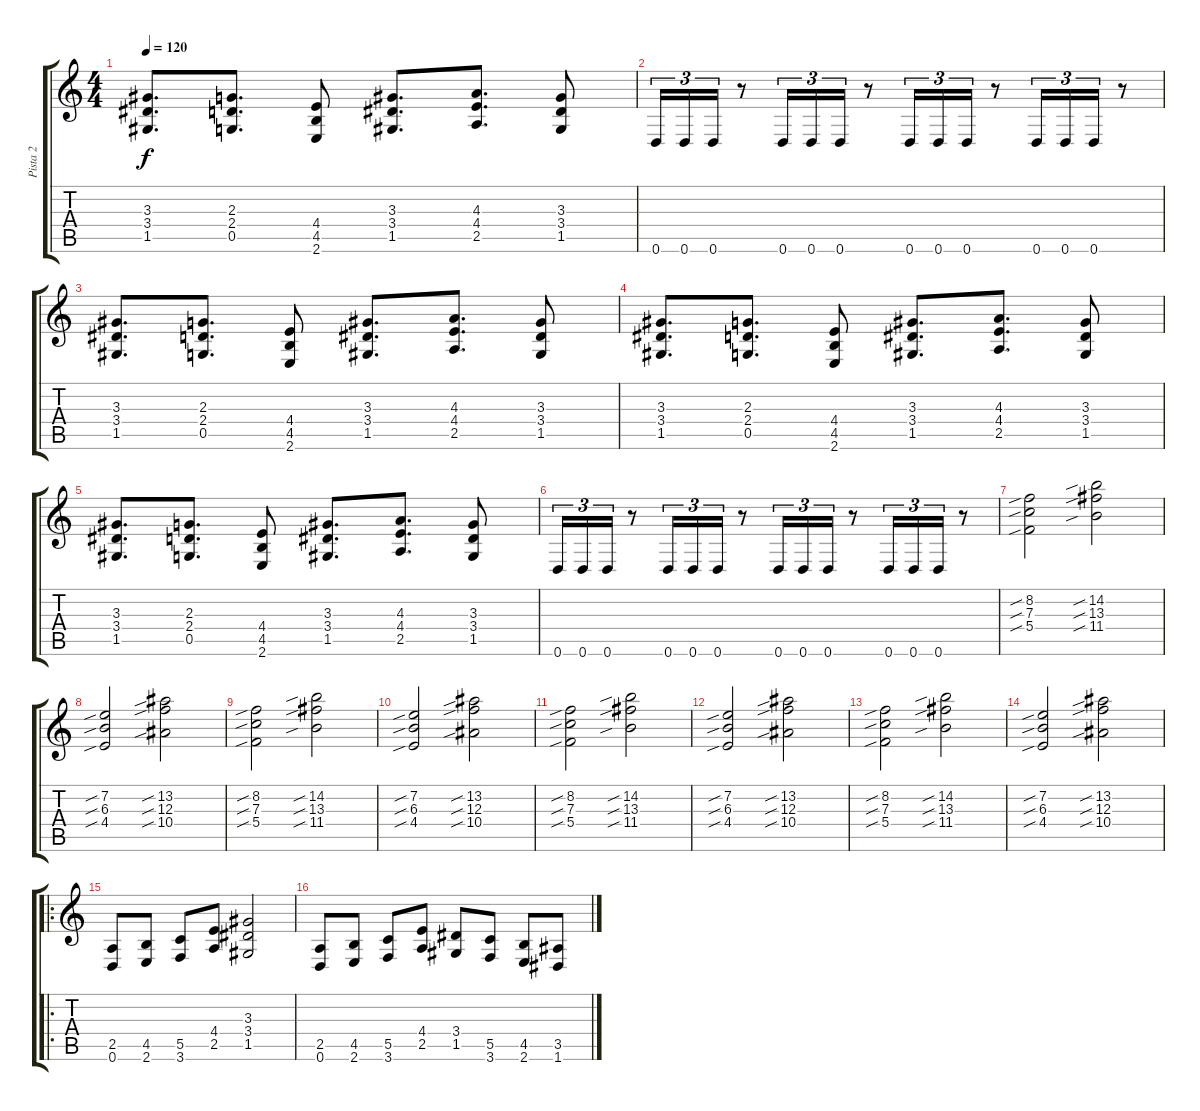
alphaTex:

\track ("Pista 2" "Pista 2") {instrument overdrivenguitar}
\staff {score tabs}
\tuning (D4 A3 F3 C3 G2 D2) {hide}
\ts (4 4)
\tempo 120
\clef g2
\ks c
(3.3 3.4 1.5).8{d dy f} (2.3 2.4 0.5).8{d} (4.4 4.5 2.6).8 (3.3 3.4 1.5).8{d} (4.3 4.4 2.5).8{d} (3.3 3.4 1.5).8 |
0.6.16{tu (3 2)} 0.6.16{tu (3 2)} 0.6.16{tu (3 2)} r.8 0.6.16{tu (3 2)} 0.6.16{tu (3 2)} 0.6.16{tu (3 2)} r.8 0.6.16{tu (3 2)} 0.6.16{tu (3 2)} 0.6.16{tu (3 2)} r.8 0.6.16{tu (3 2)} 0.6.16{tu (3 2)} 0.6.16{tu (3 2)} r.8 |
(3.3 3.4 1.5).8{d} (2.3 2.4 0.5).8{d} (4.4 4.5 2.6).8 (3.3 3.4 1.5).8{d} (4.3 4.4 2.5).8{d} (3.3 3.4 1.5).8 |
(3.3 3.4 1.5).8{d} (2.3 2.4 0.5).8{d} (4.4 4.5 2.6).8 (3.3 3.4 1.5).8{d} (4.3 4.4 2.5).8{d} (3.3 3.4 1.5).8 |
(3.3 3.4 1.5).8{d} (2.3 2.4 0.5).8{d} (4.4 4.5 2.6).8 (3.3 3.4 1.5).8{d} (4.3 4.4 2.5).8{d} (3.3 3.4 1.5).8 |
0.6.16{tu (3 2)} 0.6.16{tu (3 2)} 0.6.16{tu (3 2)} r.8 0.6.16{tu (3 2)} 0.6.16{tu (3 2)} 0.6.16{tu (3 2)} r.8 0.6.16{tu (3 2)} 0.6.16{tu (3 2)} 0.6.16{tu (3 2)} r.8 0.6.16{tu (3 2)} 0.6.16{tu (3 2)} 0.6.16{tu (3 2)} r.8 |
(8.2{sib} 7.3{sib} 5.4{sib}).2 (14.2{sib} 13.3{sib} 11.4{sib}).2 |
(7.2{sib} 6.3{sib} 4.4{sib}).2 (13.2{sib} 12.3{sib} 10.4{sib}).2 |
(8.2{sib} 7.3{sib} 5.4{sib}).2 (14.2{sib} 13.3{sib} 11.4{sib}).2 |
(7.2{sib} 6.3{sib} 4.4{sib}).2 (13.2{sib} 12.3{sib} 10.4{sib}).2 |
(8.2{sib} 7.3{sib} 5.4{sib}).2 (14.2{sib} 13.3{sib} 11.4{sib}).2 |
(7.2{sib} 6.3{sib} 4.4{sib}).2 (13.2{sib} 12.3{sib} 10.4{sib}).2 |
(8.2{sib} 7.3{sib} 5.4{sib}).2 (14.2{sib} 13.3{sib} 11.4{sib}).2 |
(7.2{sib} 6.3{sib} 4.4{sib}).2 (13.2{sib} 12.3{sib} 10.4{sib}).2 |
\ro
(2.5 0.6).8 (4.5 2.6).8 (5.5 3.6).8 (4.4 2.5).8 (3.3 3.4 1.5).2 |
(2.5 0.6).8 (4.5 2.6).8 (5.5 3.6).8 (4.4 2.5).8 (3.4 1.5).8 (5.5 3.6).8 (4.5 2.6).8 (3.5 1.6).8
